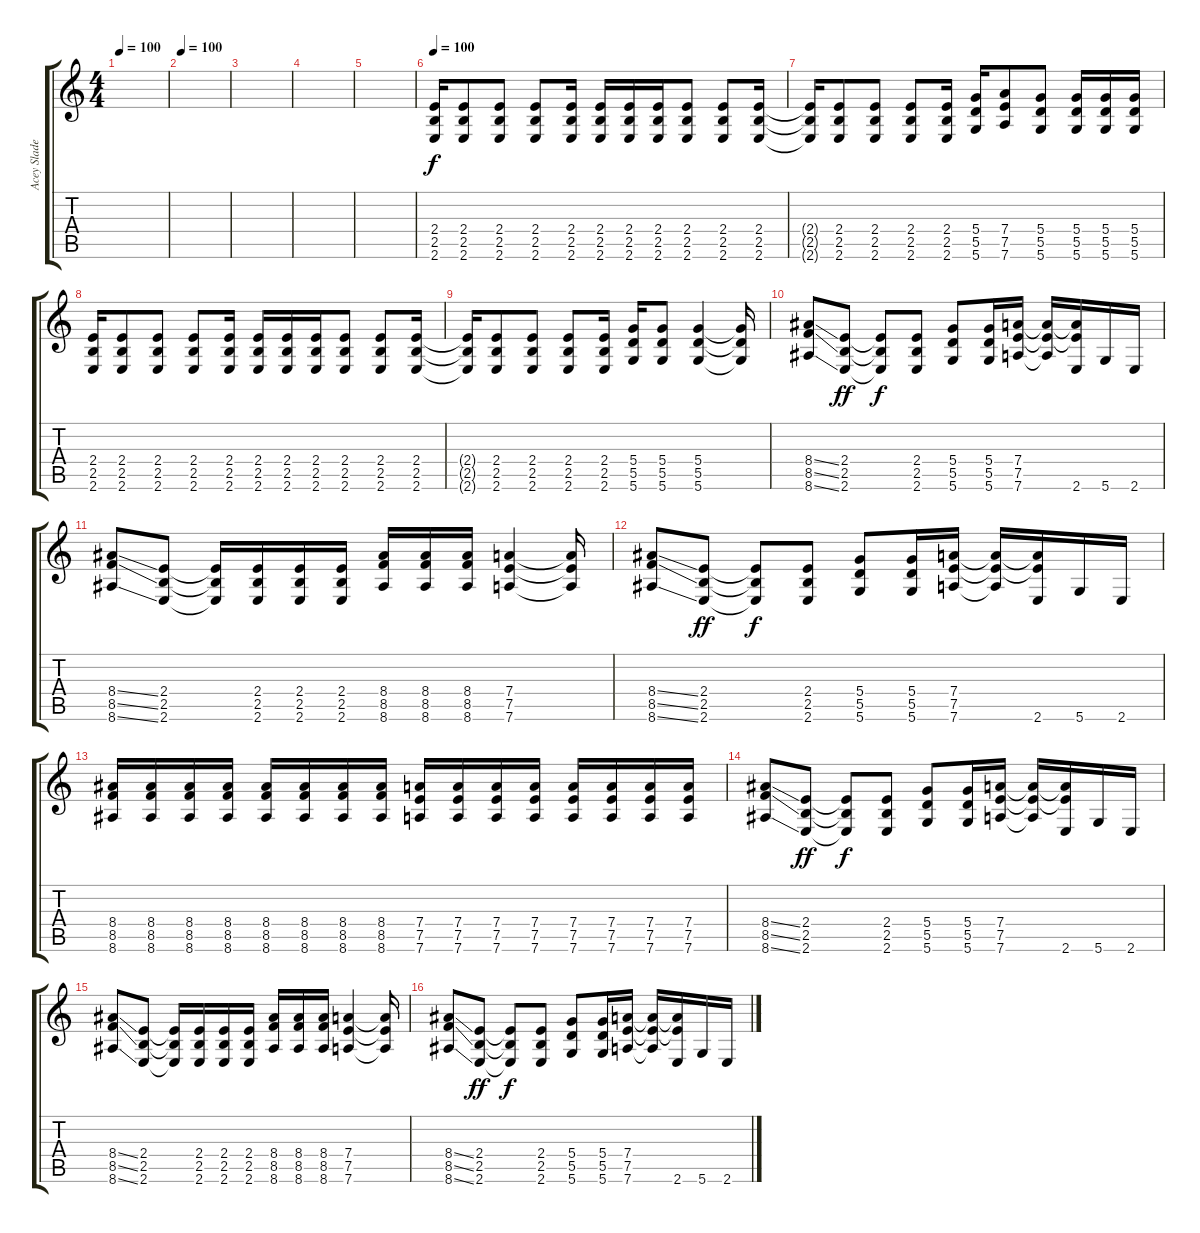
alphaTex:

\track ("Acey Slade \\ Tripp Eisen" "Acey Slade") {instrument overdrivenguitar}
\staff {score tabs}
\tuning (E4 B3 G3 D3 A2 D2) {hide}
\ts (4 4)
\tempo 100
\clef g2
\ks c
|
\tempo 100
|
|
|
|
\tempo 100
(2.4 2.5 2.6).16 (2.4 2.5 2.6).8 (2.4 2.5 2.6).8 (2.4 2.5 2.6).8 (2.4 2.5 2.6).16 (2.4 2.5 2.6).16 (2.4 2.5 2.6).16 (2.4 2.5 2.6).16 (2.4 2.5 2.6).8 (2.4 2.5 2.6).8 (2.4 2.5 2.6).16 |
(2.4{t} 2.5{t} 2.6{t}).16 (2.4 2.5 2.6).8 (2.4 2.5 2.6).8 (2.4 2.5 2.6).8 (2.4 2.5 2.6).16 (5.4 5.5 5.6).16 (7.4 7.5 7.6).8 (5.4 5.5 5.6).8 (5.4 5.5 5.6).16 (5.4 5.5 5.6).16 (5.4 5.5 5.6).16 |
(2.4 2.5 2.6).16 (2.4 2.5 2.6).8 (2.4 2.5 2.6).8 (2.4 2.5 2.6).8 (2.4 2.5 2.6).16 (2.4 2.5 2.6).16 (2.4 2.5 2.6).16 (2.4 2.5 2.6).16 (2.4 2.5 2.6).8 (2.4 2.5 2.6).8 (2.4 2.5 2.6).16 |
(2.4{t} 2.5{t} 2.6{t}).16 (2.4 2.5 2.6).8 (2.4 2.5 2.6).8 (2.4 2.5 2.6).8 (2.4 2.5 2.6).16 (5.4 5.5 5.6).16 (5.4 5.5 5.6).8 (5.4 5.5 5.6).4 (5.4{t} 5.5{t} 5.6{t}).16 |
(8.4{ss} 8.5{ss} 8.6{ss}).8 (2.4 2.5 2.6).8{dy ff} (2.4{t} 2.5{t} 2.6{t}).8{dy f} (2.4 2.5 2.6).8 (5.4 5.5 5.6).8 (5.4 5.5 5.6).16 (7.4 7.5 7.6).16 (7.4{t} 7.5{t} 7.6{t}).16 (7.4{t} 7.5{t} 2.6).16 5.6.16 2.6.16 |
(8.4{ss} 8.5{ss} 8.6{ss}).8 (2.4 2.5 2.6).8 (2.4{t} 2.5{t} 2.6{t}).16 (2.4 2.5 2.6).16 (2.4 2.5 2.6).16 (2.4 2.5 2.6).16 (8.4 8.5 8.6).16 (8.4 8.5 8.6).16 (8.4 8.5 8.6).16 (7.4 7.5 7.6).4 (7.4{t} 7.5{t} 7.6{t}).16 |
(8.4{ss} 8.5{ss} 8.6{ss}).8 (2.4 2.5 2.6).8{dy ff} (2.4{t} 2.5{t} 2.6{t}).8{dy f} (2.4 2.5 2.6).8 (5.4 5.5 5.6).8 (5.4 5.5 5.6).16 (7.4 7.5 7.6).16 (7.4{t} 7.5{t} 7.6{t}).16 (7.4{t} 7.5{t} 2.6).16 5.6.16 2.6.16 |
(8.4 8.5 8.6).16 (8.4 8.5 8.6).16 (8.4 8.5 8.6).16 (8.4 8.5 8.6).16 (8.4 8.5 8.6).16 (8.4 8.5 8.6).16 (8.4 8.5 8.6).16 (8.4 8.5 8.6).16 (7.4 7.5 7.6).16 (7.4 7.5 7.6).16 (7.4 7.5 7.6).16 (7.4 7.5 7.6).16 (7.4 7.5 7.6).16 (7.4 7.5 7.6).16 (7.4 7.5 7.6).16 (7.4 7.5 7.6).16 |
(8.4{ss} 8.5{ss} 8.6{ss}).8 (2.4 2.5 2.6).8{dy ff} (2.4{t} 2.5{t} 2.6{t}).8{dy f} (2.4 2.5 2.6).8 (5.4 5.5 5.6).8 (5.4 5.5 5.6).16 (7.4 7.5 7.6).16 (7.4{t} 7.5{t} 7.6{t}).16 (7.4{t} 7.5{t} 2.6).16 5.6.16 2.6.16 |
(8.4{ss} 8.5{ss} 8.6{ss}).8 (2.4 2.5 2.6).8 (2.4{t} 2.5{t} 2.6{t}).16 (2.4 2.5 2.6).16 (2.4 2.5 2.6).16 (2.4 2.5 2.6).16 (8.4 8.5 8.6).16 (8.4 8.5 8.6).16 (8.4 8.5 8.6).16 (7.4 7.5 7.6).4 (7.4{t} 7.5{t} 7.6{t}).16 |
(8.4{ss} 8.5{ss} 8.6{ss}).8 (2.4 2.5 2.6).8{dy ff} (2.4{t} 2.5{t} 2.6{t}).8{dy f} (2.4 2.5 2.6).8 (5.4 5.5 5.6).8 (5.4 5.5 5.6).16 (7.4 7.5 7.6).16 (7.4{t} 7.5{t} 7.6{t}).16 (7.4{t} 7.5{t} 2.6).16 5.6.16 2.6.16
